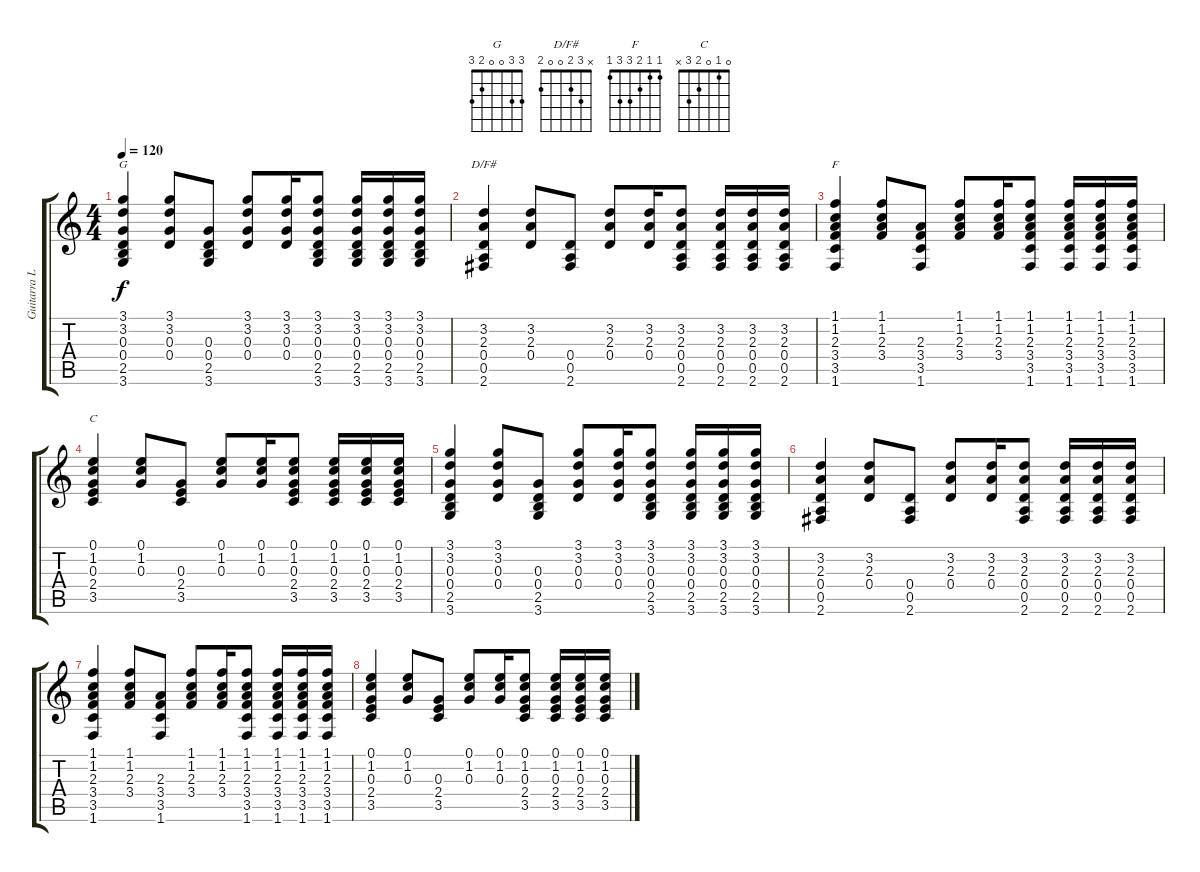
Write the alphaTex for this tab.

\track ("Guitarra Limpa" "Guitarra L") {instrument electricguitarclean}
\staff {score tabs}
\tuning (E4 B3 G3 D3 A2 E2) {hide}
\chord ("G" 3 3 0 0 2 3)
\chord ("D/F#" x 3 2 0 0 2)
\chord ("F" 1 1 2 3 3 1)
\chord ("C" 0 1 0 2 3 x)
\ts (4 4)
\tempo 120
\clef g2
\ks c
(3.1 3.2 0.3 0.4 2.5 3.6).4{ch "G" dy f instrument electricguitarclean} (3.1 3.2 0.3 0.4).8 (0.3 0.4 2.5 3.6).8 (3.1 3.2 0.3 0.4).8 (3.1 3.2 0.3 0.4).16 (3.1 3.2 0.3 0.4 2.5 3.6).8 (3.1 3.2 0.3 0.4 2.5 3.6).16 (3.1 3.2 0.3 0.4 2.5 3.6).16 (3.1 3.2 0.3 0.4 2.5 3.6).16 |
(3.2 2.3 0.4 0.5 2.6).4{ch "D/F#"} (3.2 2.3 0.4).8 (0.4 0.5 2.6).8 (3.2 2.3 0.4).8 (3.2 2.3 0.4).16 (3.2 2.3 0.4 0.5 2.6).8 (3.2 2.3 0.4 0.5 2.6).16 (3.2 2.3 0.4 0.5 2.6).16 (3.2 2.3 0.4 0.5 2.6).16 |
(1.1 1.2 2.3 3.4 3.5 1.6).4{ch "F"} (1.1 1.2 2.3 3.4).8 (2.3 3.4 3.5 1.6).8 (1.1 1.2 2.3 3.4).8 (1.1 1.2 2.3 3.4).16 (1.1 1.2 2.3 3.4 3.5 1.6).8 (1.1 1.2 2.3 3.4 3.5 1.6).16 (1.1 1.2 2.3 3.4 3.5 1.6).16 (1.1 1.2 2.3 3.4 3.5 1.6).16 |
(0.1 1.2 0.3 2.4 3.5).4{ch "C"} (0.1 1.2 0.3).8 (0.3 2.4 3.5).8 (0.1 1.2 0.3).8 (0.1 1.2 0.3).16 (0.1 1.2 0.3 2.4 3.5).8 (0.1 1.2 0.3 2.4 3.5).16 (0.1 1.2 0.3 2.4 3.5).16 (0.1 1.2 0.3 2.4 3.5).16 |
(3.1 3.2 0.3 0.4 2.5 3.6).4 (3.1 3.2 0.3 0.4).8 (0.3 0.4 2.5 3.6).8 (3.1 3.2 0.3 0.4).8 (3.1 3.2 0.3 0.4).16 (3.1 3.2 0.3 0.4 2.5 3.6).8 (3.1 3.2 0.3 0.4 2.5 3.6).16 (3.1 3.2 0.3 0.4 2.5 3.6).16 (3.1 3.2 0.3 0.4 2.5 3.6).16 |
(3.2 2.3 0.4 0.5 2.6).4 (3.2 2.3 0.4).8 (0.4 0.5 2.6).8 (3.2 2.3 0.4).8 (3.2 2.3 0.4).16 (3.2 2.3 0.4 0.5 2.6).8 (3.2 2.3 0.4 0.5 2.6).16 (3.2 2.3 0.4 0.5 2.6).16 (3.2 2.3 0.4 0.5 2.6).16 |
(1.1 1.2 2.3 3.4 3.5 1.6).4 (1.1 1.2 2.3 3.4).8 (2.3 3.4 3.5 1.6).8 (1.1 1.2 2.3 3.4).8 (1.1 1.2 2.3 3.4).16 (1.1 1.2 2.3 3.4 3.5 1.6).8 (1.1 1.2 2.3 3.4 3.5 1.6).16 (1.1 1.2 2.3 3.4 3.5 1.6).16 (1.1 1.2 2.3 3.4 3.5 1.6).16 |
(0.1 1.2 0.3 2.4 3.5).4 (0.1 1.2 0.3).8 (0.3 2.4 3.5).8 (0.1 1.2 0.3).8 (0.1 1.2 0.3).16 (0.1 1.2 0.3 2.4 3.5).8 (0.1 1.2 0.3 2.4 3.5).16 (0.1 1.2 0.3 2.4 3.5).16 (0.1 1.2 0.3 2.4 3.5).16
